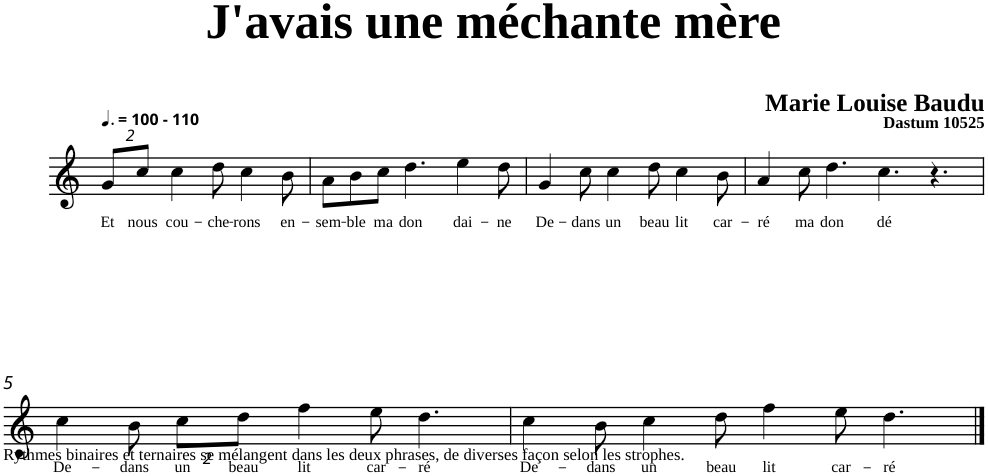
**kern	**text
*part1	*part1
*staff1	*staff1
*clefG2	*
*k[]	*
*Xbrackettup	*
=1	=1
!LO:TX:a:B:t=- 110	!
!	!LO:LY:b
16%3g/L	Et
!	!LO:LY:b
16%3cc/J	nous
!	!LO:LY:b
4cc\	cou-
!	!LO:LY:b
8dd\	-che-
!	!LO:LY:b
4cc\	-rons
!	!LO:LY:b
8b\	en-
=2	=2
!	!LO:LY:b
8a\L	-sem-
!	!LO:LY:b
8b\	-ble
!	!LO:LY:b
8cc\J	ma
!	!LO:LY:b
4.dd\	don
!	!LO:LY:b
4ee\	dai-
!	!LO:LY:b
8dd\	-ne
=3	=3
!	!LO:LY:b
4g/	De-
!	!LO:LY:b
8cc\	-dans
!	!LO:LY:b
4cc\	un
!	!LO:LY:b
8dd\	beau
!	!LO:LY:b
4cc\	lit
!	!LO:LY:b
8b\	car-
=4	=4
!	!LO:LY:b
4a/	-ré
!	!LO:LY:b
8cc\	ma
!	!LO:LY:b
4.dd\	don
!	!LO:LY:b
[4cc\	dé
8ryy	.
4.r	.
!!LO:LB:g=z
=5	=5
!	!LO:LY:b
4cc\	De-
8cc\]	.
!	!LO:LY:b
8b\	-dans
!	!LO:LY:b
16%3cc\L	un
!	!LO:LY:b
16%3dd\J	beau
!	!LO:LY:b
4ff\	lit
!	!LO:LY:b
8ee\	car-
!	!LO:LY:b
4.dd\	-ré
=6	=6
!	!LO:LY:b
4cc\	De-
!	!LO:LY:b
8b\	-dans
!	!LO:LY:b
4cc\	un
!	!LO:LY:b
8dd\	beau
!	!LO:LY:b
4ff\	lit
!	!LO:LY:b
8ee\	car-
!	!LO:LY:b
4.dd\	-ré
==	==
*-	*-
